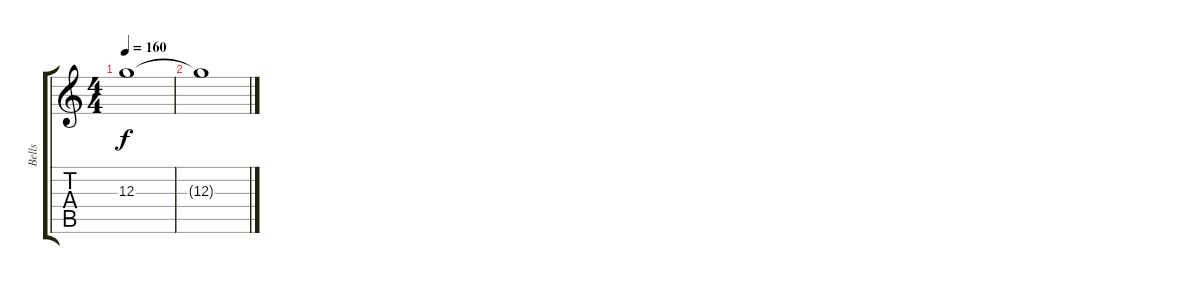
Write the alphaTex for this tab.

\track ("Bells" "Bells") {instrument overdrivenguitar}
\staff {score tabs}
\tuning (E4 B3 G3 D3 A2 E2) {hide}
\ts (4 4)
\tempo 160
\clef g2
\ks c
12.3{t}.1{dy f volume 7} |
12.3{t}.1{volume 3}
